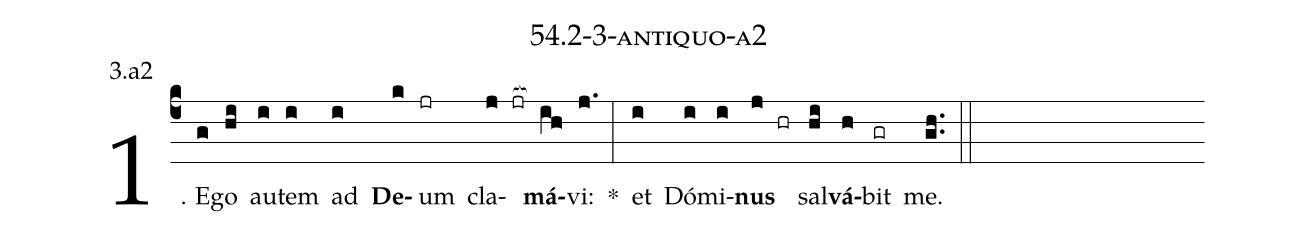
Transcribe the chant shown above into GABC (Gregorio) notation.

name: 54.2-3-antiquo-a2;
annotation: 3.a2;
%%
(c4)1. E(g)go(hi) au(i)tem(i) ad(i) <b>De</b>(k)um(jr) cla(j jr[ocb:1{])<b>má</b>(ih[ocb:0}])vi:(j.) *(:) et(i) Dó(i)mi(i)<b>nus</b>(j hr) sal(hi)<b>vá</b>(h)bit(gr) me.(gh..) (::)


%E(i) u(i) o(j) u(hi) a(h) e.(gh..) (::)
